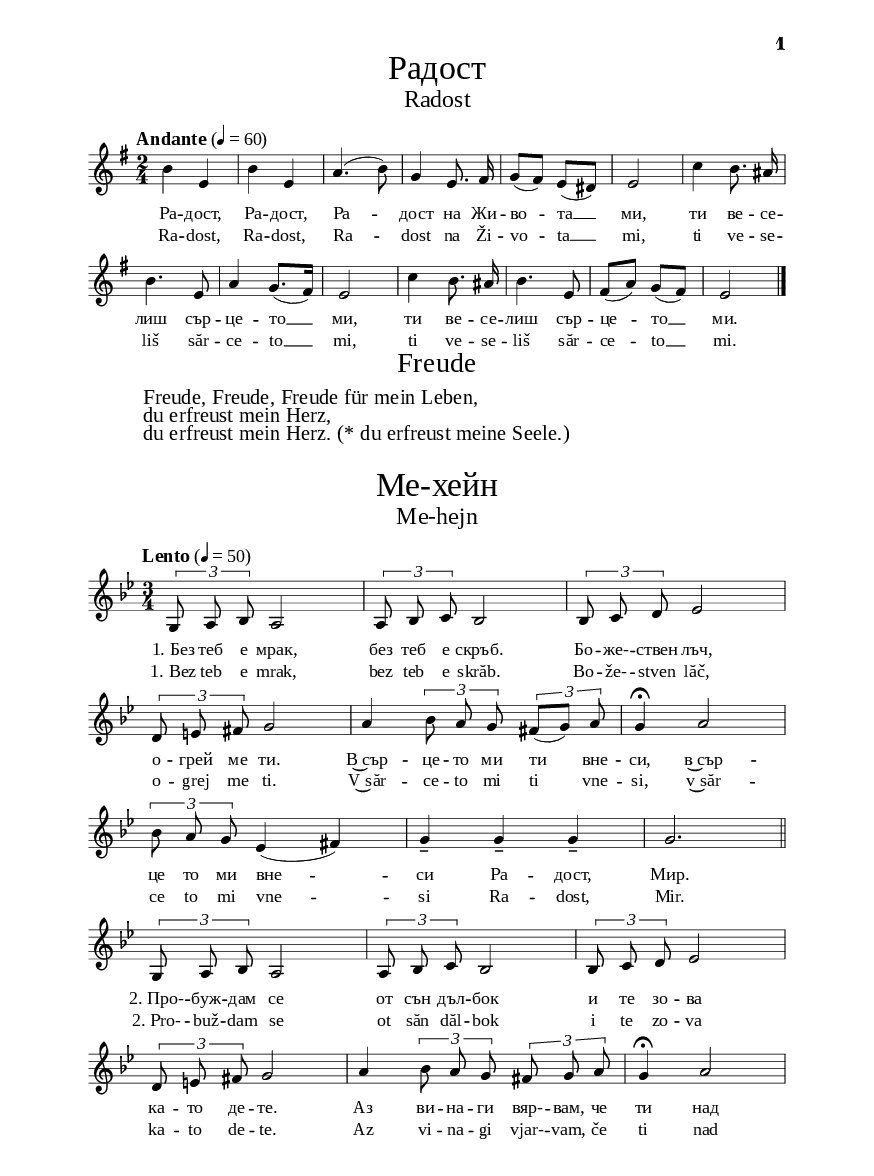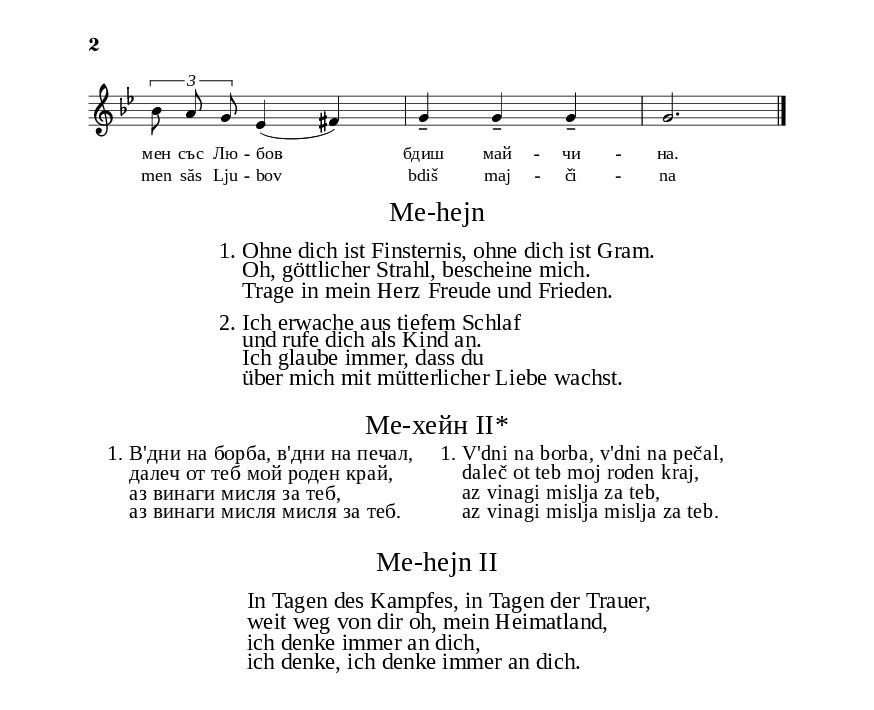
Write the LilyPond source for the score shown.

\version "2.24.2"

% include paper part and global functions
\include "include/globals.ily"

\bookpart {

  \label #'ref174_3
  \tocItem \markup "Радост – Radost"
  \include "include/bookpart-paper.ily"
  \score {
    \include "include/score-layout.ily"

    \new Voice \absolute {
      \clef treble
      \key e \minor
      \time 2/4
      \tempoFunc "Andante" 4 "60"
      \autoBeamOff
      b'4 e'4 | % 2
      b'4 e'4 | % 3
      a'4. ( b'8 ) | % 4
      g'4  e'8. fis'16 | % 5
      g'8 ( [fis'8] ) e'8 ( [dis'8] ) | % 6
      e'2 | % 7
      c''4  b'8. ais'16 \break | % 8
      b'4. e'8 | % 9
      a'4  g'8. [( fis'16 )] |
      e'2 | % 11
      c''4  b'8. ais'16 | % 12
      b'4. e'8 | % 13
      fis'8 ([ a'8 ]) g'8 ( [fis'8] ) | % 14
      e'2 \bar "|."
    }

    \addlyrics {
      Ра -- дост,
      Ра -- дост, Ра -- дост на Жи -- во -- та __ ми, ти
      ве -- се -- лиш сър -- це -- то __ ми, ти ве -- се
      -- лиш сър -- це -- то __ ми.}
      \addlyrics {
        Ra -- dost,
        Ra -- dost, Ra -- dost na Ži -- vo -- ta __ mi, ti
        ve -- se -- liš săr -- ce -- to __ mi, ti ve -- se
        -- liš săr -- ce -- to __ mi.}

        \header {
          title = \titleFunc "Радост" "Radost"
        }

        \midi{}

      } % score



      % include foreign translation(s) of the song
      \version "2.24.3"

\markup \fill-line { \fontsize #deTitleFontSize "Freude" }
\markup \null
\markup \null
\markup \abs-fontsize #10 {
  \hspace #6
  \override #`(baseline-skip . ,deCoupletBaselineSkip)

  \column {

    \line { " "Freude, Freude, Freude für mein Leben, }
 \line { " "du erfreust mein Herz, }
  \line { " " du erfreust mein Herz. (* du erfreust meine Seele.)}
  }
}


      \markup \empty-two

      \label #'ref175_2
      \tocItem \markup "Ме-хейн – Me-hejn "
      \include "include/bookpart-paper.ily"
      \score {
        \include "include/score-layout.ily"

        \new Voice \absolute {
          \clef treble
          \key g \minor
          \time 3/4
          \tempoFunc "Lento" 4 "50"
          \autoBeamOff


          \times 2/3  {
            g8  a8 bes8
          }
          a2 | % 2

          \times 2/3  {
            a8  bes8 c'8
          }
          bes2 | % 3

          \times 2/3  {
            bes8  c'8 d'8
          }
          es'2 \break | % 4

          \times 2/3  {
            d'8  e'8 fis'8
          }
          g'2 | % 5
          a'4
          \times 2/3  {
            bes'8  a'8 g'8
          }

          \times 2/3  {
            fis'8 ( [g'8])  a'8
          }
          | % 6
          g'4 ^\fermata a'2 \break | % 7

          \times 2/3  {
            bes'8  a'8 g'8
          }
          \slurSolid
          es'4

          ( fis'4 )| % 8
          g'4 -- g'4 -- g'4 -- | % 9
          g'2. \bar "||" \break


          \times 2/3  {
            g8  a8 bes8
          }
          a2 | % 2

          \times 2/3  {
            a8  bes8 c'8
          }
          bes2 | % 3

          \times 2/3  {
            bes8  c'8 d'8
          }
          es'2 \break | % 4

          \times 2/3  {
            d'8  e'8 fis'8
          }
          g'2 | % 5
          a'4
          \times 2/3  {
            bes'8  a'8 g'8
          }

          \times 2/3  {
            fis'8 g'8  a'8
          }
          | % 6
          g'4 ^\fermata a'2 \break | % 7

          \times 2/3  {
            bes'8  a'8 g'8
          }
          es'4

          (fis'4) | % 8
          g'4 -- g'4 -- g'4 -- | % 9
          g'2. \bar "|."
        }

        \addlyrics {
          "1. Без" теб е мрак, без теб е скръб. Бо -- "же-" -- ствен лъч,
          о -- грей ме ти. В~сър -- це -- то ми ти вне -- си, в~сър -- це то ми вне -- си Ра -- дост, Мир.
          "2. Про-" -- буж -- дам се от сън дъл -- бок и те зо -- ва  ка -- то  де -- те.
          Аз  ви -- на -- ги  "вяр-" -- вам,  че  ти над  мен  със Лю -- бов  бдиш  май -- чи -- на.
        }

        \addlyrics {
          "1. Bez" teb e mrak, bez teb e skrăb. Bo -- "že-" -- stven lăč,
          o -- grej me ti. V~săr -- ce -- to mi ti vne -- si, v~săr -- ce to mi vne -- si Ra -- dost, Mir.
          "2. Pro-" -- buž -- dam se ot săn dăl -- bok i te zo -- va  ka -- to  de -- te.
          Az  vi -- na -- gi  "vjar-" -- vam,  če  ti nad  men  săs Lju -- bov  bdiš  maj -- či -- na
        }

        \header {
          title = \titleFunc "Ме-хейн" "Me-hejn"
        }

        \midi{}

      } % score


      \markup \empty-one

      % include foreign translation(s) of the song
      \version "2.24.4"

\markup \fill-line { \fontsize #deTitleFontSize "Me-hejn" }
\markup \null
\markup \null
\markup  \abs-fontsize #11 {
  \fill-line {
  \override #`(baseline-skip . ,deCoupletBaselineSkip)

  \column {
    \line { 1.  Ohne dich ist Finsternis, ohne dich ist Gram.}
    \line { "   " Oh, göttlicher Strahl, bescheine mich.}
    \line { "   " Trage in mein Herz Freude und Frieden.}
    \vspace #0.5
    \line {2. Ich erwache aus tiefem Schlaf }
    \line { "   " und rufe dich als Kind an.}
    \line { "   " Ich glaube immer, dass du}
    \line { "   " über mich mit mütterlicher Liebe wachst.}
  }
  }
}

      \markup \empty-two

      \markup \fill-line { \fontsize #deTitleFontSize "Ме-хейн II*" }

      \markup  \fontsize #bgCoupletFontSize {
        \vspace #1
        \hspace #2
        \override #'(baseline-skip . 1.8)
        \column {
          \line { 1. В'дни на борба, в'дни на печал, }
          \line {   "   "  далеч от теб мой роден край,}
          \line {   "   " аз винаги мисля за теб,}
          \line {   "   " аз винаги мисля  мисля за теб.}
        }

        \hspace #3
        \override #'(baseline-skip . 1.8)
        \column {
          \line { 1. V'dni na borba, v'dni na pečal, }
          \line {   "   "  daleč ot teb moj roden kraj,}
          \line {   "   "  az vinagi mislja za teb,}
          \line {   "   " az vinagi mislja  mislja za teb.}
        } %column
      } % markup
      \markup \empty-two
      \version "2.24.4"

\markup \fill-line { \fontsize #deTitleFontSize "Me-hejn II" }
\markup \null
\markup \null
\markup  \abs-fontsize #11 {
 \fill-line {
  \override #`(baseline-skip . ,deCoupletBaselineSkip)

  \column {

 \line { "   " In Tagen des Kampfes, in Tagen der Trauer, }
 \line { "   " weit weg von dir oh, mein Heimatland,}
 \line { "   " ich denke immer an dich, }
 \line { "   " ich denke, ich denke immer an dich. }

  }
 }
}


    } % bookpart
